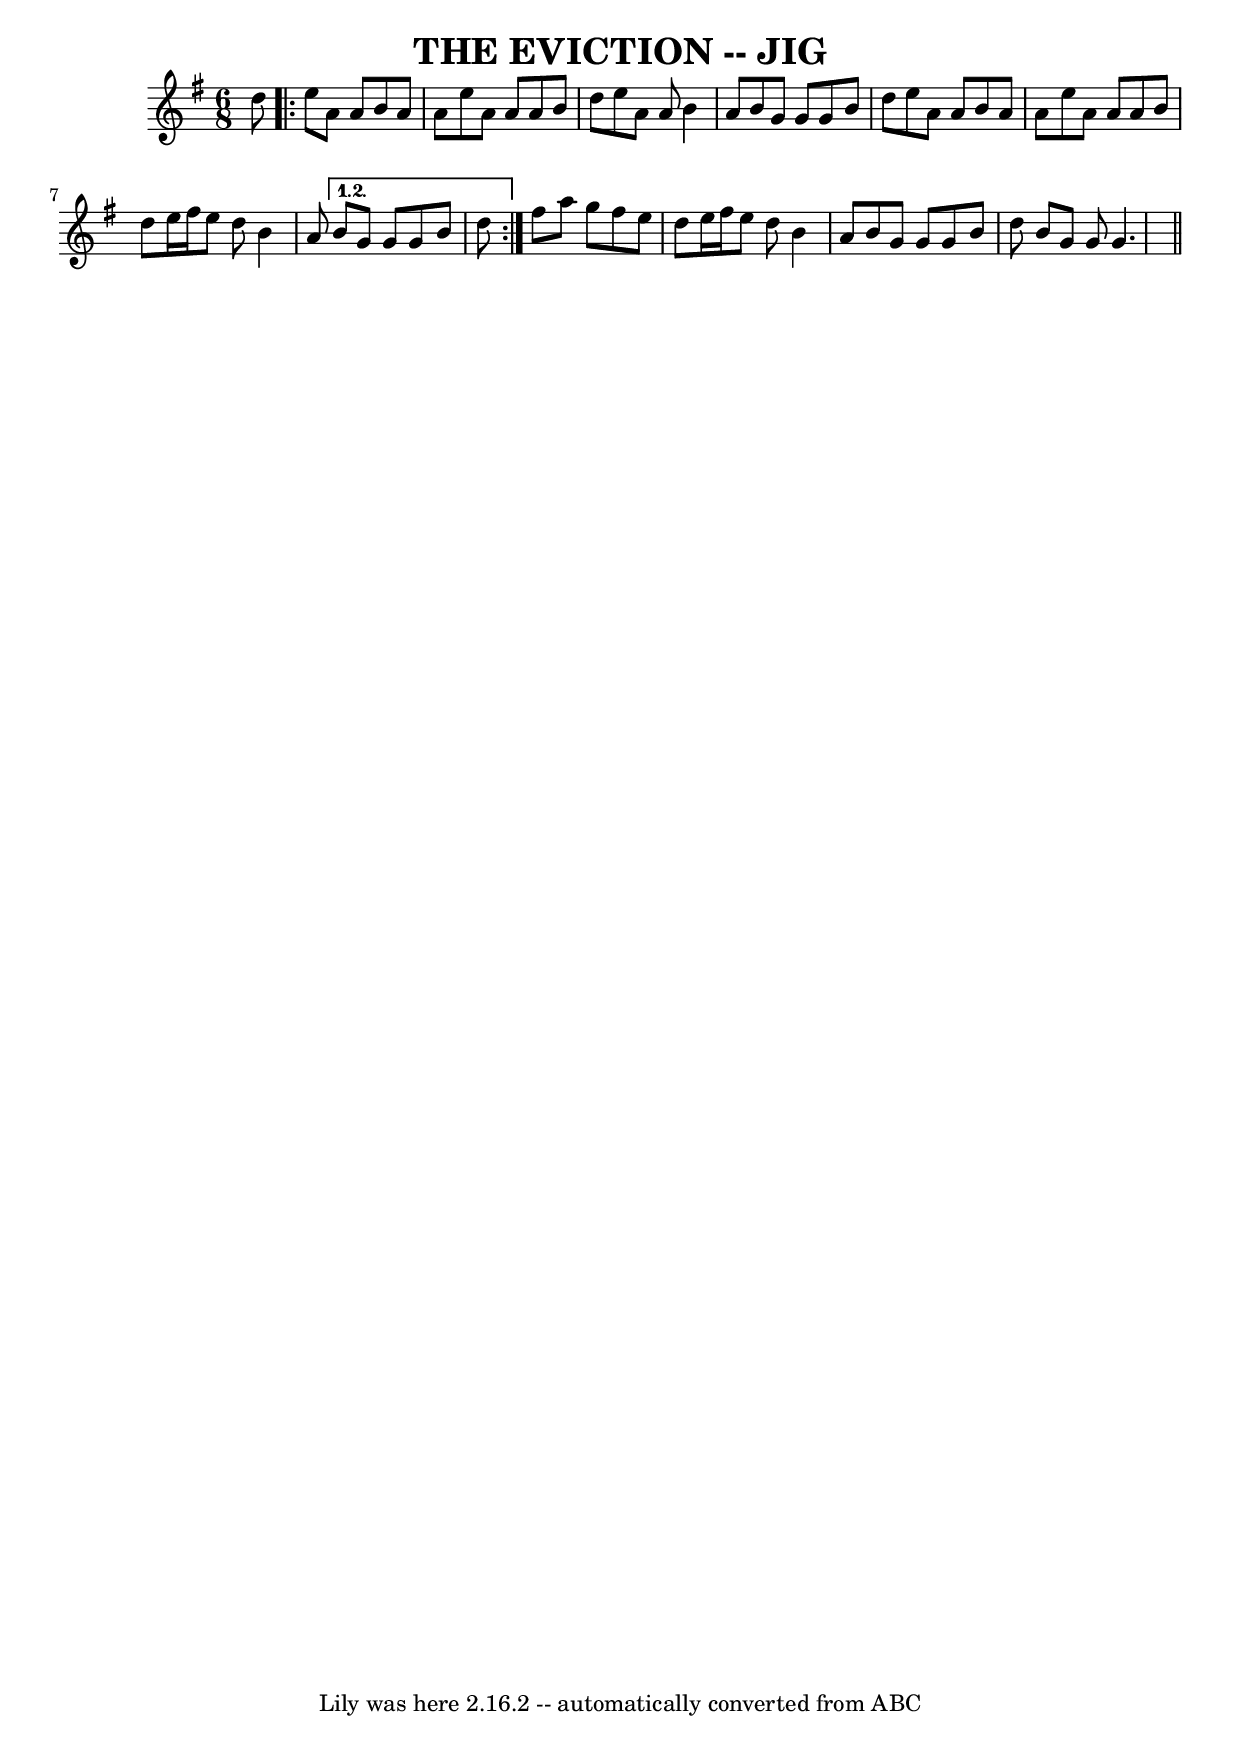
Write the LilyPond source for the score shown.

\version "2.16.2"
\include "Mammoth.ily"
\header {
	%% book = "Ryan's Mammoth Collection, p104"
	crossRefNumber = "1"
	footnotes = "\\\\\"Scat:ter the Mud\" in CRE 1.\\\\\"The Maids of Tramore\" Roche"
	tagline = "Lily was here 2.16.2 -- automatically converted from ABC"
	title = "THE EVICTION -- JIG"
}
voicedefault =  {


\time 6/8 
\key g \major d''8    \repeat volta 2 { e''8 a'8 a'8 b'8 
 a'8 a'8    |
 e''8 a'8 a'8 a'8 b'8 d''8    
|
 e''8 a'8 a'8 b'4 a'8    |
 b'8 g'8 g'8    
g'8 b'8 d''8    |
 e''8 a'8 a'8 b'8 a'8 a'8    
|
 e''8 a'8 a'8 a'8 b'8 d''8    |
 e''16    
fis''16 e''8 d''8 b'4 a'8    } \alternative{{ b'8 g'8 g'8   
 g'8 b'8 d''8    } } fis''8 a''8 g''8 fis''8 e''8    
d''8    |
 e''16 fis''16 e''8 d''8 b'4 a'8    |
   
b'8 g'8 g'8 g'8 b'8 d''8    \bar ":|" b'8 g'8 g'8    
g'4.    \bar "||"   
}

\score{
    <<

	\context Staff="default"
	{
	    \voicedefault 
	}

    >>
	\layout {
	}
	\midi {}
}
